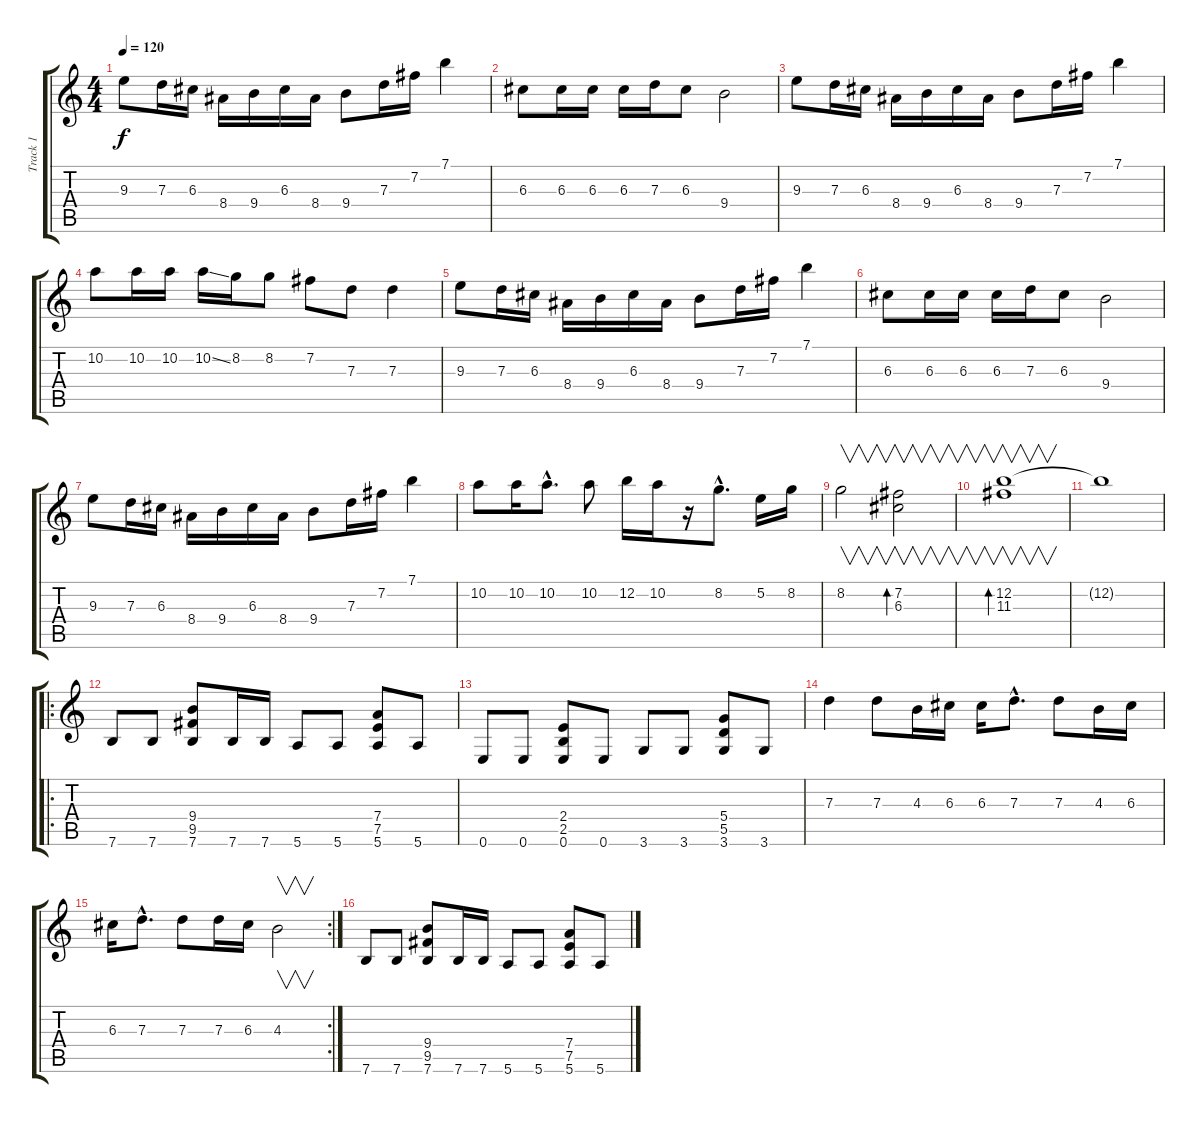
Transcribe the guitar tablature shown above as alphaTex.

\track ("Track 1" "Track 1") {instrument distortionguitar}
\staff {score tabs}
\tuning (E4 B3 G3 D3 A2 E2) {hide}
\ts (4 4)
\tempo 120
\clef g2
\ks c
9.3.8{dy f instrument electricguitarjazz} 7.3.16 6.3.16 8.4.16 9.4.16 6.3.16 8.4.16 9.4.8 7.3.16 7.2.16 7.1.4 |
6.3.8 6.3.16 6.3.16 6.3.16 7.3.16 6.3.8 9.4.2 |
9.3.8 7.3.16 6.3.16 8.4.16 9.4.16 6.3.16 8.4.16 9.4.8 7.3.16 7.2.16 7.1.4 |
10.2.8 10.2.16 10.2.16 10.2{ss}.16 8.2.16 8.2.8 7.2.8 7.3.8 7.3.4 |
9.3.8 7.3.16 6.3.16 8.4.16 9.4.16 6.3.16 8.4.16 9.4.8 7.3.16 7.2.16 7.1.4 |
6.3.8 6.3.16 6.3.16 6.3.16 7.3.16 6.3.8 9.4.2 |
9.3.8 7.3.16 6.3.16 8.4.16 9.4.16 6.3.16 8.4.16 9.4.8 7.3.16 7.2.16 7.1.4 |
10.2.8 10.2.16 10.2{hac}.8{d} 10.2.8 12.2.16 10.2.16 r.16 8.2{hac}.8{d} 5.2.16 8.2.16 |
8.2.2{v} (7.2 6.3).2{v bd 480} |
(12.2 11.3).1{v bd 480} |
12.2{t}.1 |
\ro
7.6.8{instrument distortionguitar} 7.6.8 (9.4 9.5 7.6).8 7.6.16 7.6.16 5.6.8 5.6.8 (7.4 7.5 5.6).8 5.6.8 |
0.6.8 0.6.8 (2.4 2.5 0.6).8 0.6.8 3.6.8 3.6.8 (5.4 5.5 3.6).8 3.6.8 |
7.3.4{instrument electricguitarjazz} 7.3.8 4.3.16 6.3.16 6.3.16 7.3{hac}.8{d} 7.3.8 4.3.16 6.3.16 |
\rc 2
6.3.16 7.3{hac}.8{d} 7.3.8 7.3.16 6.3.16 4.3.2{v} |
7.6.8{instrument distortionguitar} 7.6.8 (9.4 9.5 7.6).8 7.6.16 7.6.16 5.6.8 5.6.8 (7.4 7.5 5.6).8 5.6.8
